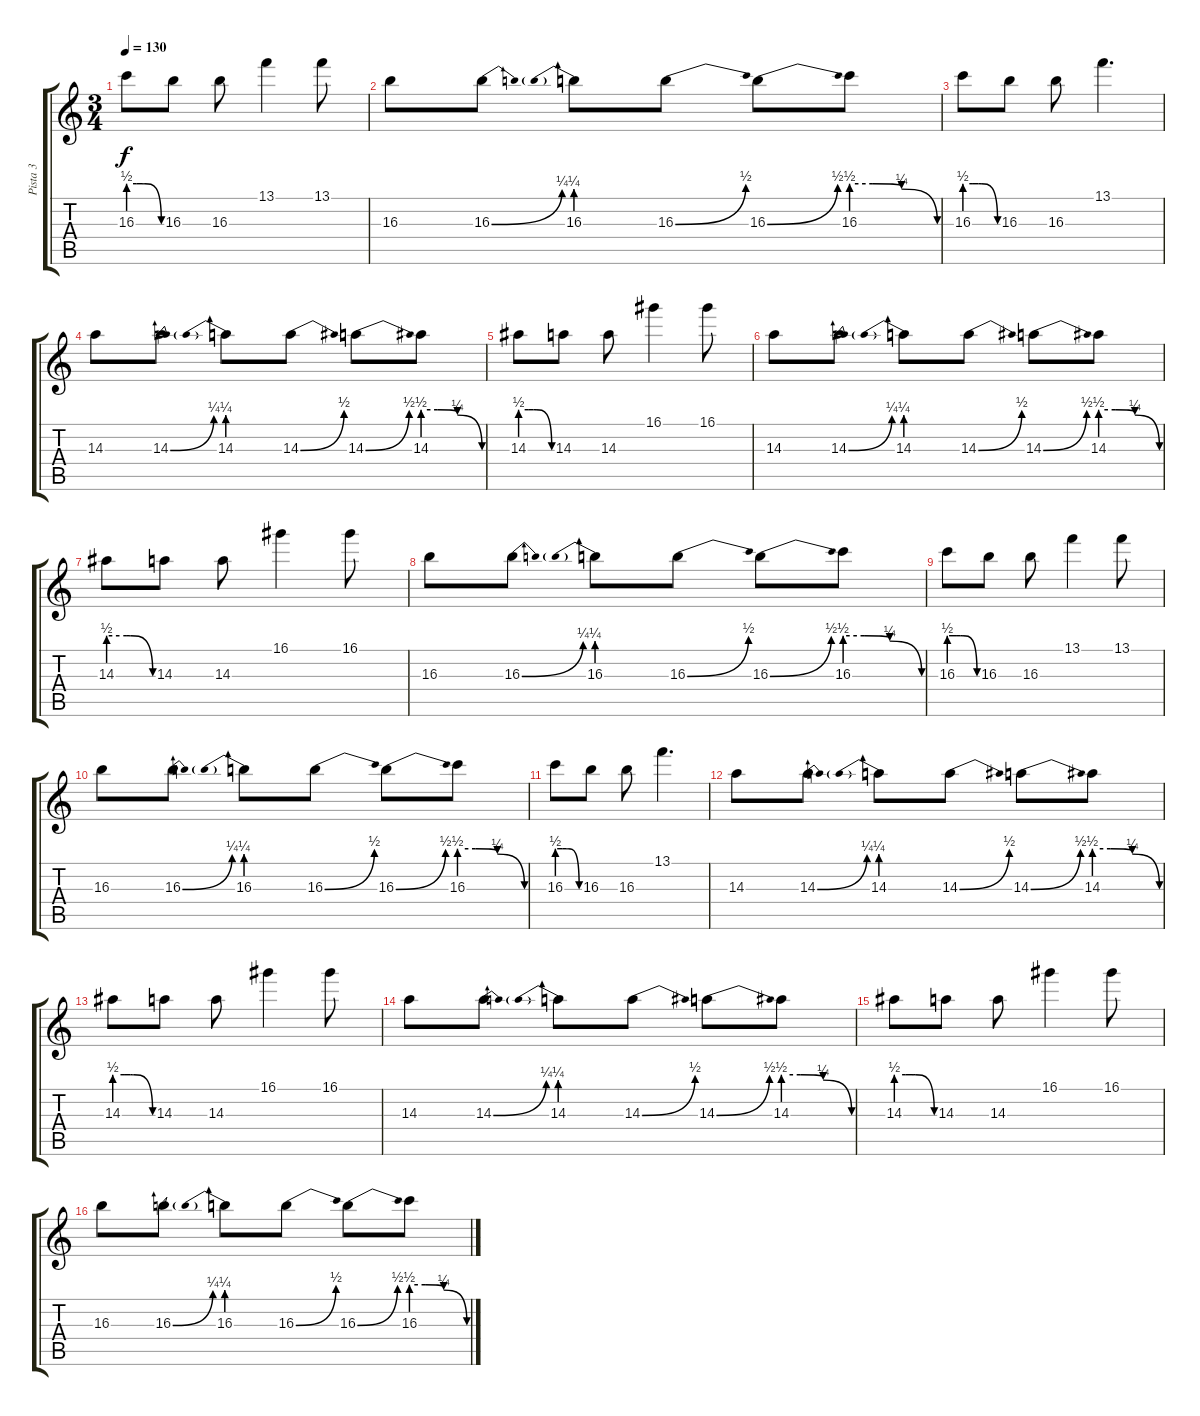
\track ("Pista 3" "Pista 3") {instrument electricguitarclean}
\staff {score tabs}
\tuning (E4 B3 G3 D3 A2 E2) {hide}
\ts (3 4)
\tempo 130
\clef g2
\ks c
16.3{be (custom 0 2 15 2 25 2 28 2 30 2 60 0)}.8{dy f} 16.3.8 16.3.8 13.1.4 13.1.8 |
16.3.8 16.3{be (bend 0 0 60 1)}.8 16.3{be (prebend 0 1 60 1)}.8 16.3{be (bend 0 0 60 2)}.8 16.3{be (bend 0 0 60 2)}.8 16.3{be (custom 0 2 15 2 35 1 60 0)}.8 |
16.3{be (custom 0 2 15 2 25 2 28 2 30 2 60 0)}.8 16.3.8 16.3.8 13.1.4{d} |
14.3.8 14.3{be (bend 0 0 60 1)}.8 14.3{be (prebend 0 1 60 1)}.8 14.3{be (bend 0 0 60 2)}.8 14.3{be (bend 0 0 60 2)}.8 14.3{be (custom 0 2 15 2 35 1 60 0)}.8 |
14.3{be (custom 0 2 15 2 25 2 28 2 30 2 60 0)}.8 14.3.8 14.3.8 16.1.4 16.1.8 |
14.3.8 14.3{be (bend 0 0 60 1)}.8 14.3{be (prebend 0 1 60 1)}.8 14.3{be (bend 0 0 60 2)}.8 14.3{be (bend 0 0 60 2)}.8 14.3{be (custom 0 2 15 2 35 1 60 0)}.8 |
14.3{be (custom 0 2 15 2 25 2 28 2 30 2 60 0)}.8 14.3.8 14.3.8 16.1.4 16.1.8 |
16.3.8 16.3{be (bend 0 0 60 1)}.8 16.3{be (prebend 0 1 60 1)}.8 16.3{be (bend 0 0 60 2)}.8 16.3{be (bend 0 0 60 2)}.8 16.3{be (custom 0 2 15 2 35 1 60 0)}.8 |
16.3{be (custom 0 2 15 2 25 2 28 2 30 2 60 0)}.8 16.3.8 16.3.8 13.1.4 13.1.8 |
16.3.8 16.3{be (bend 0 0 60 1)}.8 16.3{be (prebend 0 1 60 1)}.8 16.3{be (bend 0 0 60 2)}.8 16.3{be (bend 0 0 60 2)}.8 16.3{be (custom 0 2 15 2 35 1 60 0)}.8 |
16.3{be (custom 0 2 15 2 25 2 28 2 30 2 60 0)}.8 16.3.8 16.3.8 13.1.4{d} |
14.3.8 14.3{be (bend 0 0 60 1)}.8 14.3{be (prebend 0 1 60 1)}.8 14.3{be (bend 0 0 60 2)}.8 14.3{be (bend 0 0 60 2)}.8 14.3{be (custom 0 2 15 2 35 1 60 0)}.8 |
14.3{be (custom 0 2 15 2 25 2 28 2 30 2 60 0)}.8 14.3.8 14.3.8 16.1.4 16.1.8 |
14.3.8 14.3{be (bend 0 0 60 1)}.8 14.3{be (prebend 0 1 60 1)}.8 14.3{be (bend 0 0 60 2)}.8 14.3{be (bend 0 0 60 2)}.8 14.3{be (custom 0 2 15 2 35 1 60 0)}.8 |
14.3{be (custom 0 2 15 2 25 2 28 2 30 2 60 0)}.8 14.3.8 14.3.8 16.1.4 16.1.8 |
16.3.8 16.3{be (bend 0 0 60 1)}.8 16.3{be (prebend 0 1 60 1)}.8 16.3{be (bend 0 0 60 2)}.8 16.3{be (bend 0 0 60 2)}.8 16.3{be (custom 0 2 15 2 35 1 60 0)}.8
